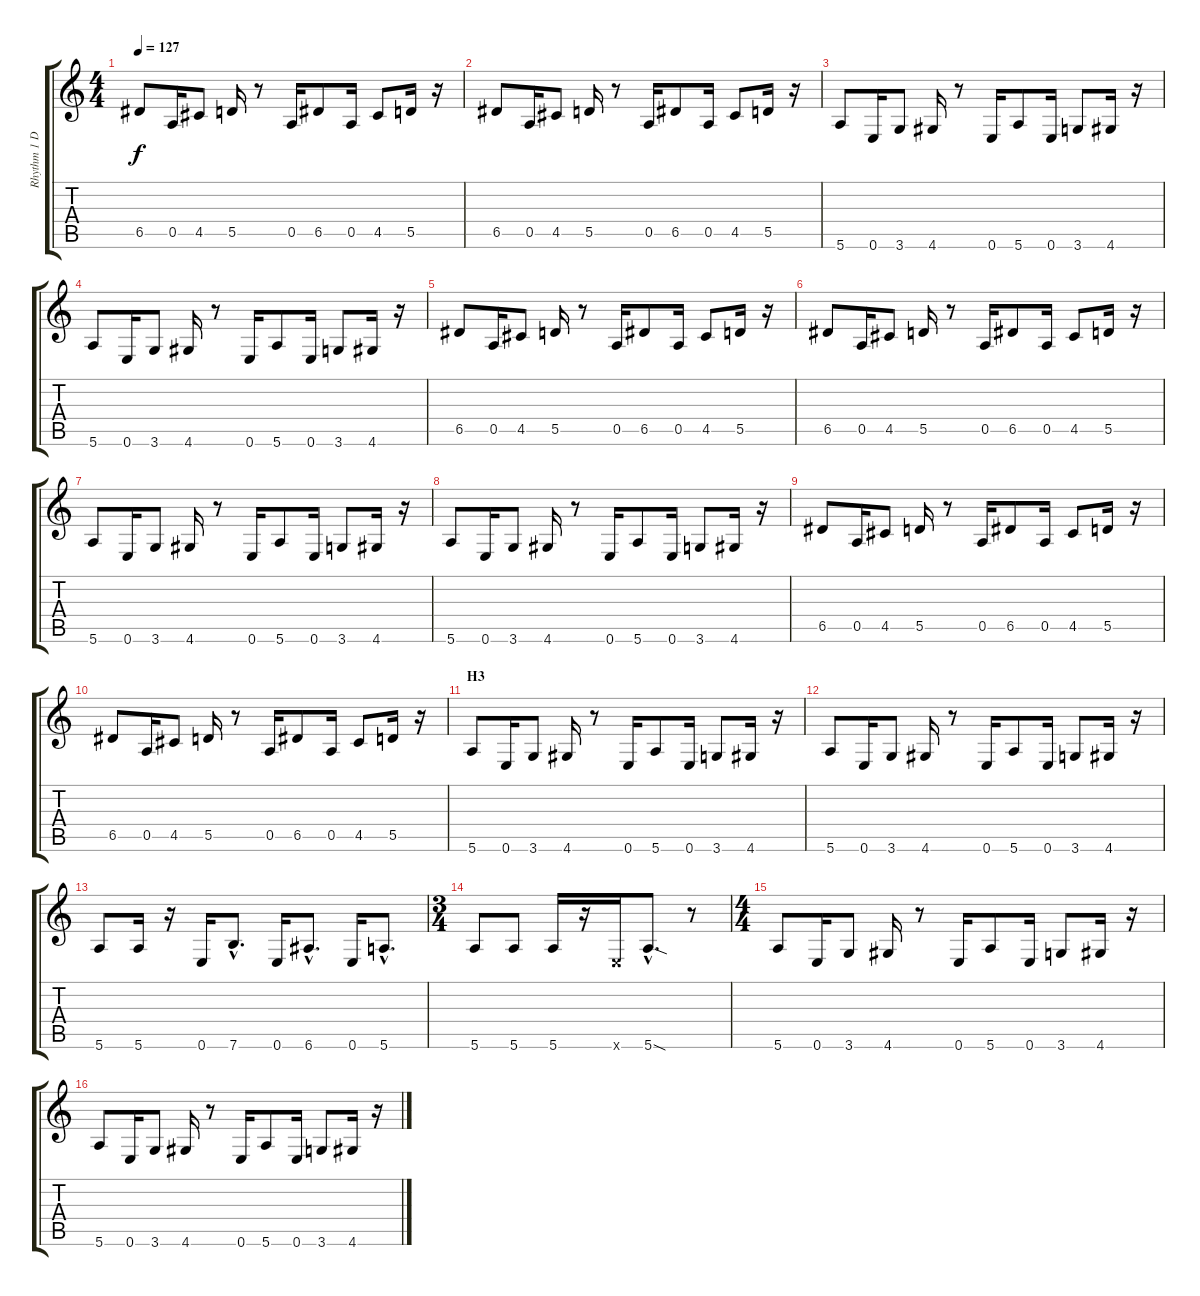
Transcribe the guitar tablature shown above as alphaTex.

\track ("Rhythm 1 Double Track" "Rhythm 1 D") {instrument overdrivenguitar}
\staff {score tabs}
\tuning (E4 B3 G3 D3 A2 E2) {hide}
\ts (4 4)
\tempo 127
\clef g2
\ks c
6.5.8{dy f} 0.5.16 4.5.8 5.5.16 r.8 0.5.16 6.5.8 0.5.16 4.5.8 5.5.16 r.16 |
6.5.8 0.5.16 4.5.8 5.5.16 r.8 0.5.16 6.5.8 0.5.16 4.5.8 5.5.16 r.16 |
5.6.8 0.6.16 3.6.8 4.6.16 r.8 0.6.16 5.6.8 0.6.16 3.6.8 4.6.16 r.16 |
5.6.8 0.6.16 3.6.8 4.6.16 r.8 0.6.16 5.6.8 0.6.16 3.6.8 4.6.16 r.16 |
6.5.8 0.5.16 4.5.8 5.5.16 r.8 0.5.16 6.5.8 0.5.16 4.5.8 5.5.16 r.16 |
6.5.8 0.5.16 4.5.8 5.5.16 r.8 0.5.16 6.5.8 0.5.16 4.5.8 5.5.16 r.16 |
5.6.8 0.6.16 3.6.8 4.6.16 r.8 0.6.16 5.6.8 0.6.16 3.6.8 4.6.16 r.16 |
5.6.8 0.6.16 3.6.8 4.6.16 r.8 0.6.16 5.6.8 0.6.16 3.6.8 4.6.16 r.16 |
6.5.8 0.5.16 4.5.8 5.5.16 r.8 0.5.16 6.5.8 0.5.16 4.5.8 5.5.16 r.16 |
6.5.8 0.5.16 4.5.8 5.5.16 r.8 0.5.16 6.5.8 0.5.16 4.5.8 5.5.16 r.16 |
\section ("" "H3")
5.6.8{volume 11} 0.6.16 3.6.8 4.6.16 r.8 0.6.16 5.6.8 0.6.16 3.6.8 4.6.16 r.16 |
5.6.8 0.6.16 3.6.8 4.6.16 r.8 0.6.16 5.6.8 0.6.16 3.6.8 4.6.16 r.16 |
5.6.8 5.6.16 r.16 0.6.16 7.6{hac}.8{d} 0.6.16 6.6{hac}.8{d} 0.6.16 5.6{hac}.8{d} |
\ts (3 4)
5.6.8 5.6.8 5.6.16 r.16 0.6{x}.16 5.6{sod hac}.8{d} r.8 |
\ts (4 4)
5.6.8 0.6.16 3.6.8 4.6.16 r.8 0.6.16 5.6.8 0.6.16 3.6.8 4.6.16 r.16 |
5.6.8 0.6.16 3.6.8 4.6.16 r.8 0.6.16 5.6.8 0.6.16 3.6.8 4.6.16 r.16
